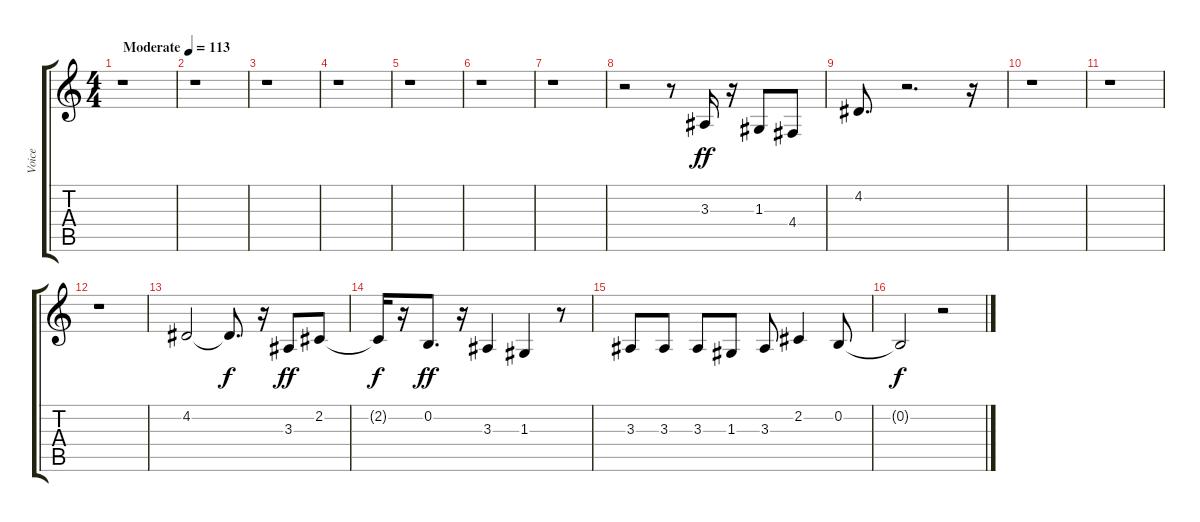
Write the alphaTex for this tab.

\track ("Voice" "Voice") {instrument brightacousticpiano}
\staff {score tabs}
\tuning (E4 B3 G3 D3 A2 E2) {hide}
\ts (4 4)
\tempo (113 "Moderate")
\clef g2
\ks c
r.1{dy ff instrument brightacousticpiano} |
r.1 |
r.1 |
r.1 |
r.1 |
r.1 |
r.1 |
r.2 r.8 3.3.16 r.16 1.3.8 4.4.8 |
4.2.8{d} r.2{d} r.16 |
r.1 |
r.1 |
r.1 |
4.2.2 4.2{t}.8{d dy f} r.16 3.3.8{dy ff} 2.2.8 |
2.2{t}.16{dy f} r.16 0.2.8{d dy ff} r.16 3.3.4 1.3.4 r.8 |
3.3.8 3.3.8 3.3.8 1.3.8 3.3.8 2.2.4 0.2.8 |
0.2{t}.2{dy f} r.2
